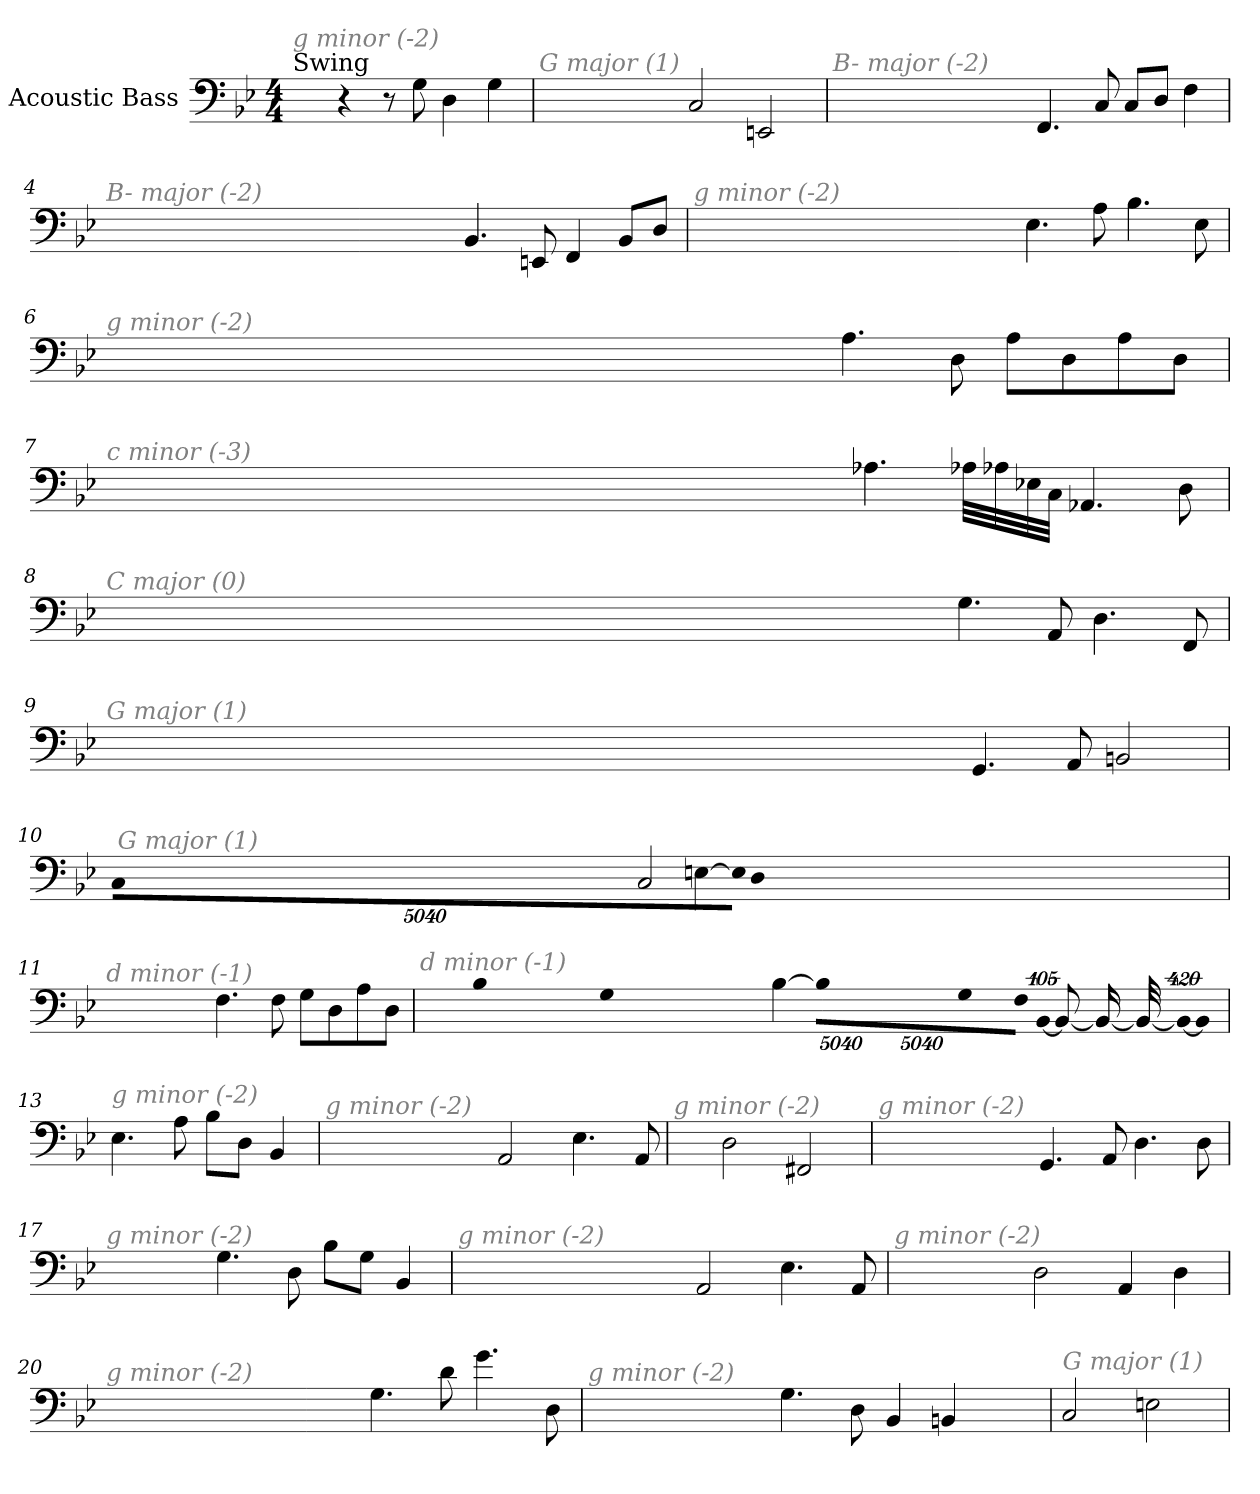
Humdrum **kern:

**kern
*part1
*staff1
*I"Acoustic Bass
*clefF4
*ITrd7c12
*k[b-e-]
*B-:
*M4/4
*MM115
=1
!LO:TX:a:t=Swing
!LO:TX:i:color=#808080:t=g minor (-2)
4r
8r
8GG
4DD
4GG
=2
!LO:TX:i:color=#808080:t=G major (1)
2CC
2EEEn
=3
!LO:TX:i:color=#808080:t=B- major (-2)
4.FFF
8CC
8CCL
8DDJ
4FF
=4
!LO:TX:i:color=#808080:t=B- major (-2)
4.BBB-
8EEEn
4FFF
8BBB-L
8DDJ
=5
!LO:TX:i:color=#808080:t=g minor (-2)
4.EE-
8AA
4.BB-
8EE-
=6
!LO:TX:i:color=#808080:t=g minor (-2)
4.AA
8DD
8AAL
8DD
8AA
8DDJ
=7
!LO:TX:i:color=#808080:t=c minor (-3)
4.AA-X
32AA-XL
32AA-X
32EE-X
32CCJ
4.AAA-X
8DD
=8
!LO:TX:i:color=#808080:t=C major (0)
4.GG
8AAA
4.DD
8FFF
=9
!LO:TX:i:color=#808080:t=G major (1)
4.GGG
8AAA
2BBBn
=10
!LO:TX:i:color=#808080:t=G major (1)
2CC
[4EEn
!LO:N:vis=8
40320%3347EEL]
!LO:N:vis=8
40320%3347DD
!LO:N:vis=8
40320%3347CCJ
=11
!LO:TX:i:color=#808080:t=d minor (-1)
4.FF
8FF
8GGL
8DD
8AA
8DDJ
=12
!LO:TX:i:color=#808080:t=d minor (-1)
[4BB-
!LO:N:vis=8
40320%3347BB-L]
!LO:N:vis=8
40320%3347GG
!LO:N:vis=8
40320%3347FFJ
!LO:N:vis=1024
[13440%13BBB-
8BBB-_
16BBB-_
32BBB-_
!LO:N:vis=1024%31
13440%407BBB-_
!LO:N:vis=8
40320%3347BBB-L]
!LO:N:vis=8
40320%3347GG
!LO:N:vis=8
40320%3347BB-J
=13
!LO:TX:i:color=#808080:t=g minor (-2)
4.EE-
8AA
8BB-L
8DDJ
4BBB-
=14
!LO:TX:i:color=#808080:t=g minor (-2)
2AAA
4.EE-
8AAA
=15
!LO:TX:i:color=#808080:t=g minor (-2)
2DD
2FFF#X
=16
!LO:TX:i:color=#808080:t=g minor (-2)
4.GGG
8AAA
4.DD
8DD
=17
!LO:TX:i:color=#808080:t=g minor (-2)
4.GG
8DD
8BB-L
8GGJ
4BBB-
=18
!LO:TX:i:color=#808080:t=g minor (-2)
2AAA
4.EE-
8AAA
=19
!LO:TX:i:color=#808080:t=g minor (-2)
2DD
4AAA
4DD
=20
!LO:TX:i:color=#808080:t=g minor (-2)
4.GG
8D
4.G
8DD
=21
!LO:TX:i:color=#808080:t=g minor (-2)
4.GG
8DD
4BBB-
4BBBn
=22
!LO:TX:i:color=#808080:t=G major (1)
2CC
2EEn
=
*-
